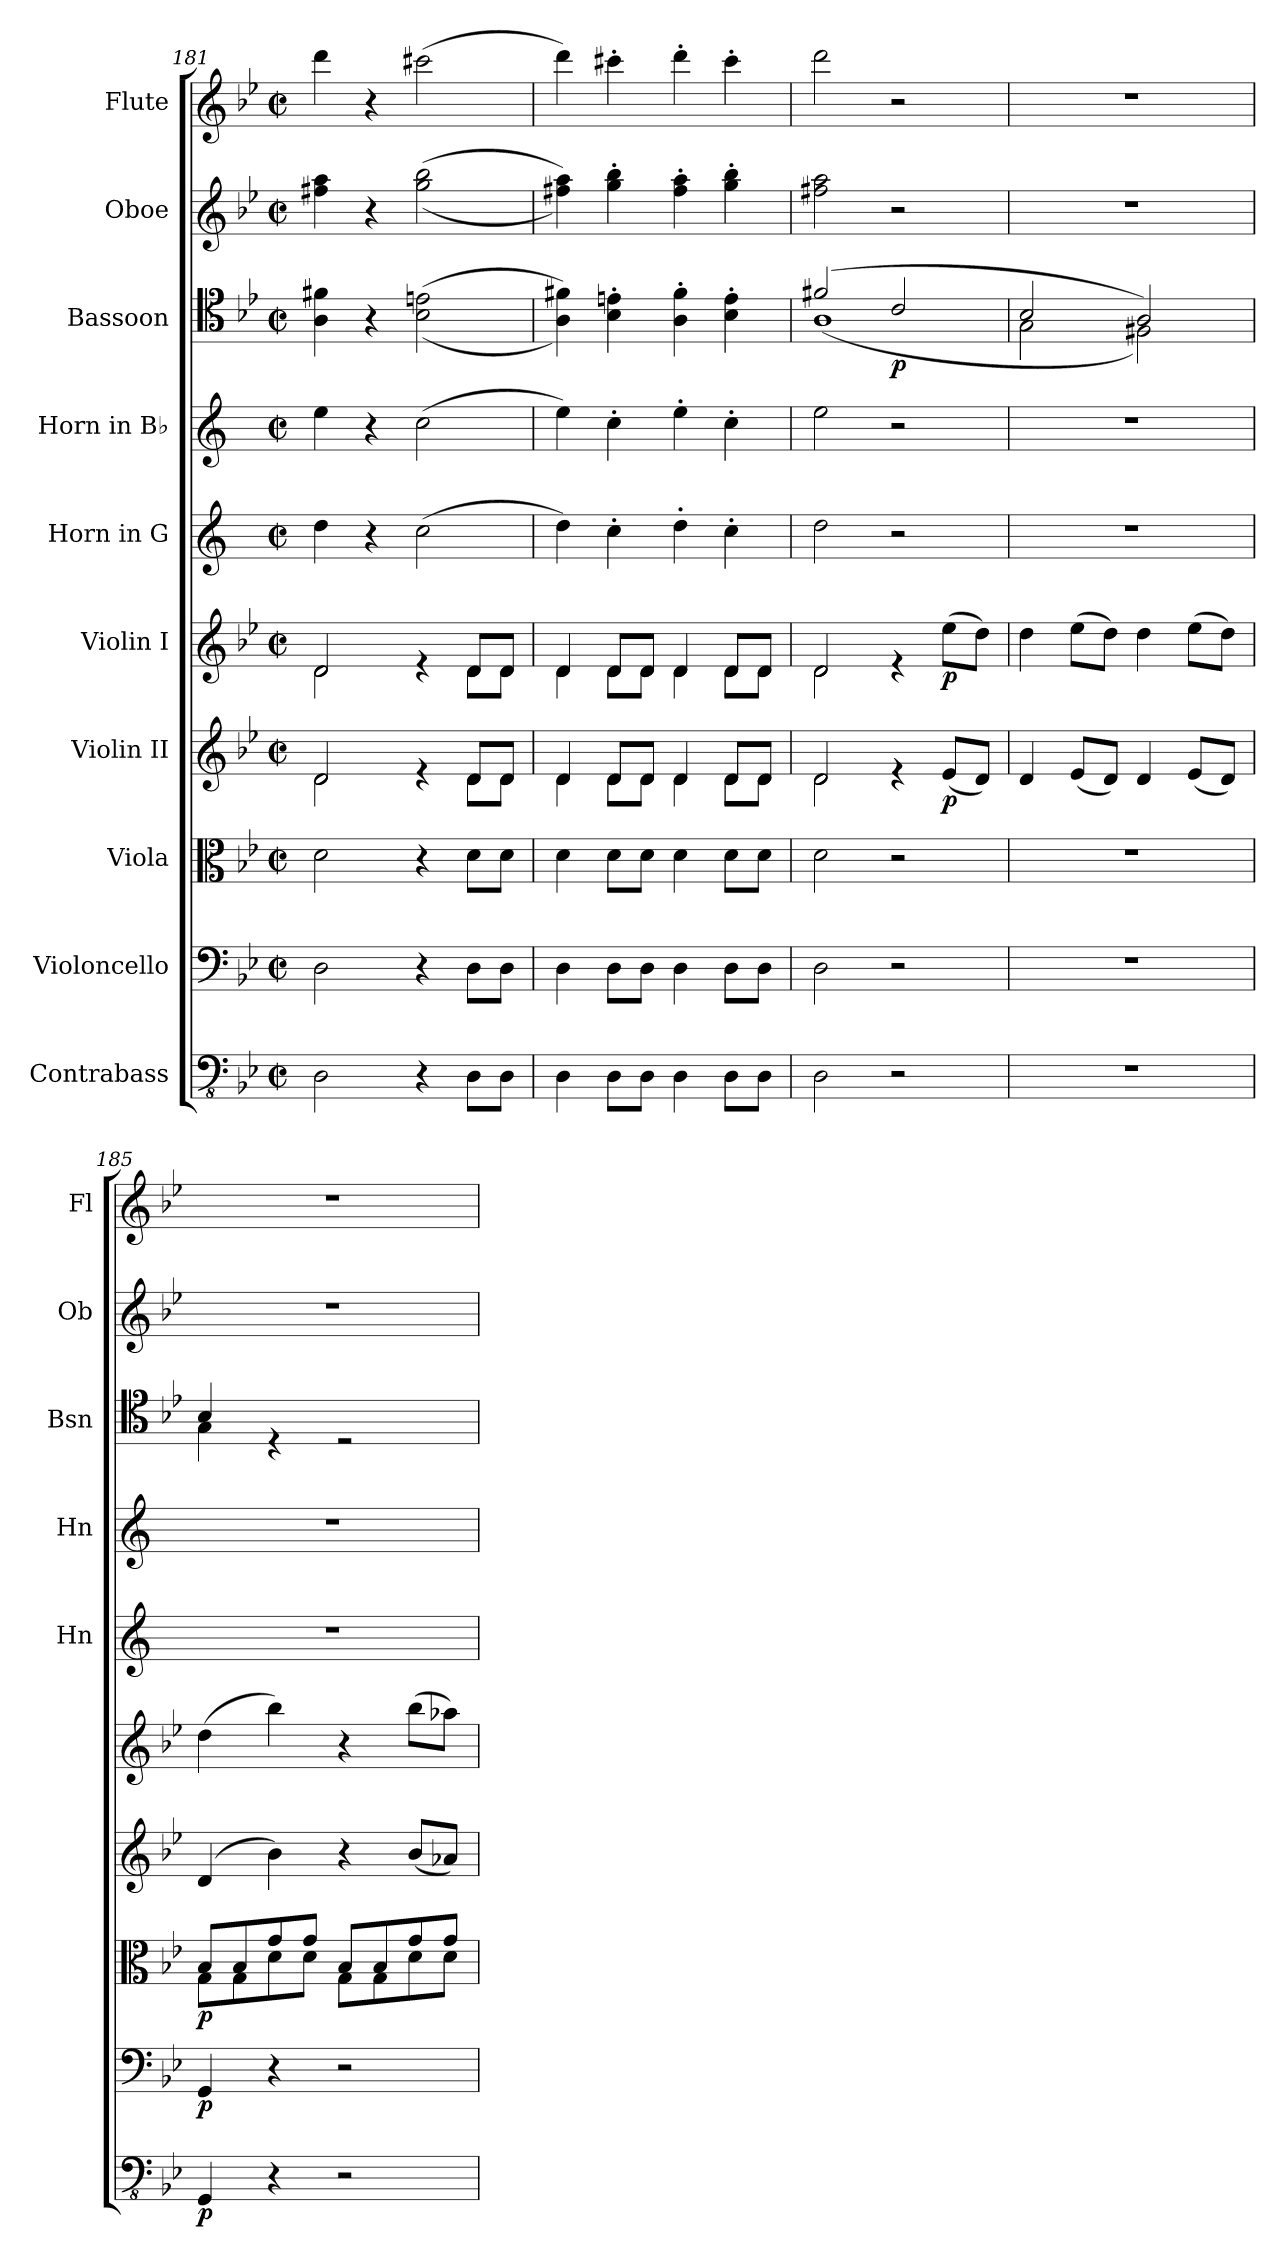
**kern	**dynam	**kern	**dynam	**kern	**dynam	**kern	**dynam	**kern	**dynam	**kern	**kern	**kern	**dynam	**kern	**kern
*part10	*part10	*part9	*part9	*part8	*part8	*part7	*part7	*part6	*part6	*part5	*part4	*part3	*part3	*part2	*part1
*staff10	*staff10	*staff9	*staff9	*staff8	*staff8	*staff7	*staff7	*staff6	*staff6	*staff5	*staff4	*staff3	*staff3	*staff2	*staff1
*I"Contrabass	*	*I"Violoncello	*	*I"Viola	*	*I"Violin II	*	*I"Violin I	*	*I"Horn in G	*I"Horn in B♭	*I"Bassoon	*	*I"Oboe	*I"Flute
*	*	*	*	*	*	*	*	*	*	*I'Hn	*I'Hn	*I'Bsn	*	*I'Ob	*I'Fl
!!LO:PB:g=z
*clefFv4	*	*clefF4	*	*clefC3	*	*clefG2	*	*clefG2	*	*clefG2	*clefG2	*clefC4	*	*clefG2	*clefG2
*	*	*	*	*	*	*	*	*	*	*ITrd3c5	*ITrd1c2	*	*	*	*
*k[b-e-]	*	*k[b-e-]	*	*k[b-e-]	*	*k[b-e-]	*	*k[b-e-]	*	*k[f#]	*k[b-e-]	*k[b-e-]	*	*k[b-e-]	*k[b-e-]
*M2/2	*	*M2/2	*	*M2/2	*	*M2/2	*	*M2/2	*	*M2/2	*M2/2	*M2/2	*	*M2/2	*M2/2
*met(c|)	*	*met(c|)	*	*met(c|)	*	*met(c|)	*	*met(c|)	*	*met(c|)	*met(c|)	*met(c|)	*	*met(c|)	*met(c|)
=181	=181	=181	=181	=181	=181	=181	=181	=181	=181	=181	=181	=181	=181	=181	=181
*	*	*	*	*	*	*^	*	*^	*	*	*	*	*	*	*
2DD\	.	2D\	.	2d\	.	2d/	2d\	.	2d/	2d\	.	4a\	4dd\	4A\ 4f#X\	.	4ff#X\ 4aa\	4ddd\
.	.	.	.	.	.	.	.	.	.	.	.	4r	4r	4r	.	4r	4r
4r	.	4r	.	4r	.	4re	4ryy	.	4re	4ryy	.	(2g\	(2b-\	((2B-\ 2en\	.	((2gg\ 2bb-\	(2ccc#X\
8DD\L	.	8D\L	.	8d\L	.	8d/L	8d\L	.	8d/L	8d\L	.	.	.	.	.	.	.
8DD\J	.	8D\J	.	8d\J	.	8d/J	8d\J	.	8d/J	8d\J	.	.	.	.	.	.	.
=182	=182	=182	=182	=182	=182	=182	=182	=182	=182	=182	=182	=182	=182	=182	=182	=182	=182
4DD\	.	4D\	.	4d\	.	4d/	4d\	.	4d/	4d\	.	4a\)	4dd\)	4A\ 4f#X\))	.	4ff#X\ 4aa\))	4ddd\)
8DD\L	.	8D\L	.	8d\L	.	8d/L	8d\L	.	8d/L	8d\L	.	4g'\	4b-'\	4B-\' 4en\'	.	4gg\' 4bb-\'	4ccc#X'\
8DD\J	.	8D\J	.	8d\J	.	8d/J	8d\J	.	8d/J	8d\J	.	.	.	.	.	.	.
4DD\	.	4D\	.	4d\	.	4d/	4d\	.	4d/	4d\	.	4a'\	4dd'\	4A\' 4f#\'	.	4ff#\' 4aa\'	4ddd'\
8DD\L	.	8D\L	.	8d\L	.	8d/L	8d\L	.	8d/L	8d\L	.	4g'\	4b-'\	4B-\' 4e\'	.	4gg\' 4bb-\'	4ccc#'\
8DD\J	.	8D\J	.	8d\J	.	8d/J	8d\J	.	8d/J	8d\J	.	.	.	.	.	.	.
=183	=183	=183	=183	=183	=183	=183	=183	=183	=183	=183	=183	=183	=183	=183	=183	=183	=183
*	*	*	*	*	*	*	*	*	*	*	*	*	*	*^	*	*	*
2DD\	.	2D\	.	2d\	.	2d/	2d\	.	2d/	2d\	.	2a\	2dd\	(2f#X/	(1A	.	2ff#X\ 2aa\	2ddd\
!	!	!	!	!	!	!	!	!	!	!	!	!	!	!	!	!LO:DY:b	!	!
2r	.	2r	.	2r	.	4re	2ryy	.	4re	2ryy	.	2r	2r	2c/	.	p	2r	2r
!	!	!	!	!	!	!	!	!LO:DY:b	!	!	!LO:DY:b	!	!	!	!	!	!	!
.	.	.	.	.	.	(8e-/L	.	p	(>8ee-\L	.	p	.	.	.	.	.	.	.
.	.	.	.	.	.	8d/J)	.	.	8dd\J)	.	.	.	.	.	.	.	.	.
*	*	*	*	*	*	*v	*v	*	*	*	*	*	*	*	*	*	*	*
*	*	*	*	*	*	*	*	*v	*v	*	*	*	*	*	*	*	*
=184	=184	=184	=184	=184	=184	=184	=184	=184	=184	=184	=184	=184	=184	=184	=184	=184
1r	.	1r	.	1r	.	4d/	.	4dd\	.	1r	1r	2B-/	2G\	.	1r	1r
.	.	.	.	.	.	(8e-/L	.	(8ee-\L	.	.	.	.	.	.	.	.
.	.	.	.	.	.	8d/J)	.	8dd\J)	.	.	.	.	.	.	.	.
.	.	.	.	.	.	4d/	.	4dd\	.	.	.	2A/)	2F#X\)	.	.	.
.	.	.	.	.	.	(8e-/L	.	(8ee-\L	.	.	.	.	.	.	.	.
.	.	.	.	.	.	8d/J)	.	8dd\J)	.	.	.	.	.	.	.	.
=185	=185	=185	=185	=185	=185	=185	=185	=185	=185	=185	=185	=185	=185	=185	=185	=185
*	*	*	*	*^	*	*	*	*	*	*	*	*	*	*	*	*
!	!LO:DY:b	!	!LO:DY:b	!	!	!LO:DY:b	!	!	!	!	!	!	!	!	!	!	!
4GGG/	p	4GG/	p	8B-/L	8G\L	p	(4d/	.	(4dd\	.	1r	1r	4B-/	4G\	.	1r	1r
.	.	.	.	8B-/	8G\	.	.	.	.	.	.	.	.	.	.	.	.
4r	.	4r	.	8g/	8d\	.	4b-\)	.	4bb-\)	.	.	.	4rD	2.ryy	.	.	.
.	.	.	.	8g/J	8d\J	.	.	.	.	.	.	.	.	.	.	.	.
2r	.	2r	.	8B-/L	8G\L	.	4r	.	4r	.	.	.	2rD	.	.	.	.
.	.	.	.	8B-/	8G\	.	.	.	.	.	.	.	.	.	.	.	.
.	.	.	.	8g/	8d\	.	(8b-/L	.	(8bb-\L	.	.	.	.	.	.	.	.
.	.	.	.	8g/J	8d\J	.	8a-X/J)	.	8aa-X\J)	.	.	.	.	.	.	.	.
*	*	*	*	*v	*v	*	*	*	*	*	*	*	*v	*v	*	*	*
=	=	=	=	=	=	=	=	=	=	=	=	=	=	=	=
*-	*-	*-	*-	*-	*-	*-	*-	*-	*-	*-	*-	*-	*-	*-	*-
